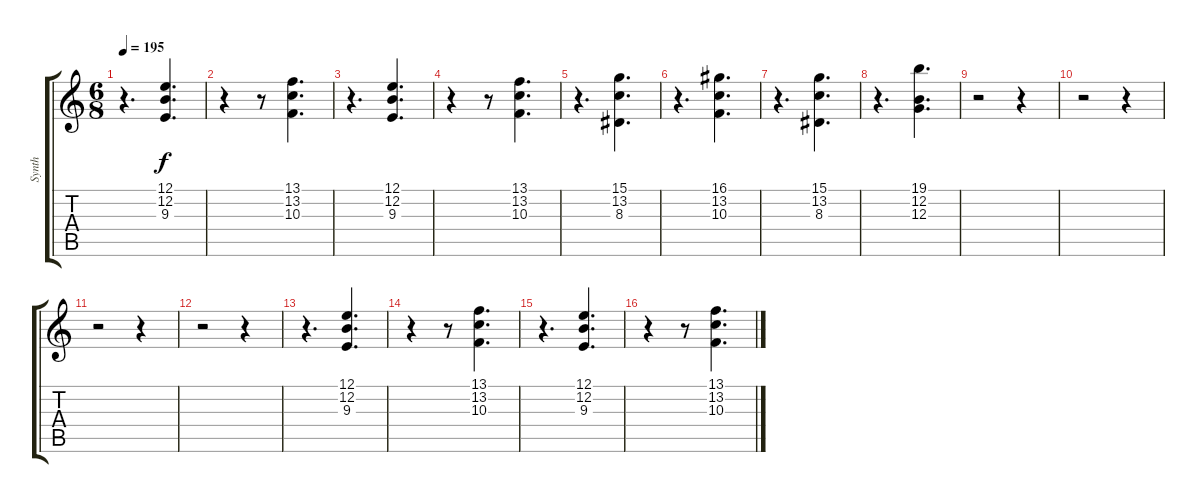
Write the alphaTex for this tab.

\track ("Synth" "Synth") {instrument stringensemble1}
\staff {score tabs}
\tuning (E4 B3 G3 D3 A2 E2) {hide}
\ts (6 8)
\tempo 195
\clef g2
\ks c
r.4{d dy f volume 10} (12.1 12.2 9.3).4{d} |
r.4 r.8 (13.1 13.2 10.3).4{d} |
r.4{d} (12.1 12.2 9.3).4{d} |
r.4 r.8 (13.1 13.2 10.3).4{d} |
r.4{d} (15.1 13.2 8.3).4{d} |
r.4{d} (16.1 13.2 10.3).4{d} |
r.4{d} (15.1 13.2 8.3).4{d} |
r.4{d} (19.1 12.2 12.3).4{d} |
r.2 r.4 |
r.2 r.4 |
r.2 r.4 |
r.2 r.4 |
r.4{d volume 10} (12.1 12.2 9.3).4{d} |
r.4 r.8 (13.1 13.2 10.3).4{d} |
r.4{d} (12.1 12.2 9.3).4{d} |
r.4 r.8 (13.1 13.2 10.3).4{d}
